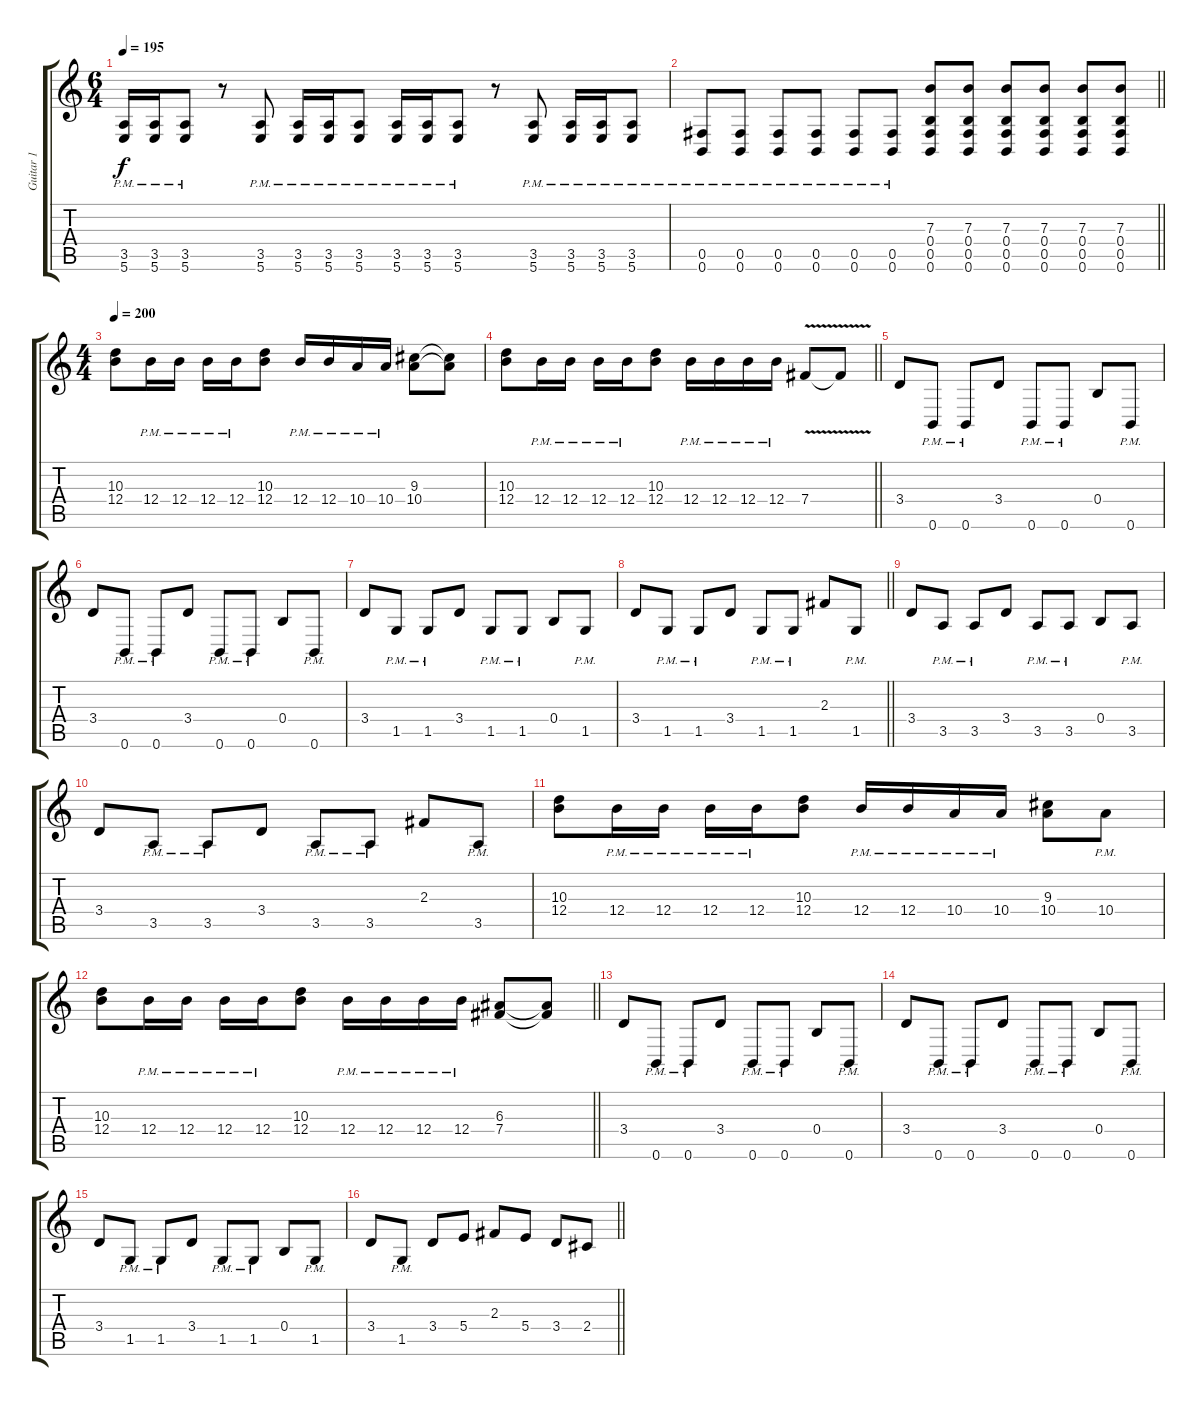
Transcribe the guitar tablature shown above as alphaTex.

\track ("Guitar 1" "Guitar 1") {instrument distortionguitar}
\staff {score tabs}
\tuning (Db4 Ab3 E3 B2 Gb2 B1) {hide}
\ts (6 4)
\tempo 195
\clef g2
\ks c
(3.5{pm} 5.6{pm}).16{dy f} (3.5{pm} 5.6{pm}).16 (3.5{pm} 5.6{pm}).8 r.8 (3.5{pm} 5.6{pm}).8 (3.5{pm} 5.6{pm}).16 (3.5{pm} 5.6{pm}).16 (3.5{pm} 5.6{pm}).8 (3.5{pm} 5.6{pm}).16 (3.5{pm} 5.6{pm}).16 (3.5{pm} 5.6{pm}).8 r.8 (3.5{pm} 5.6{pm}).8 (3.5{pm} 5.6{pm}).16 (3.5{pm} 5.6{pm}).16 (3.5{pm} 5.6{pm}).8 |
\barLineRight lightlight
(0.5{pm} 0.6{pm}).8 (0.5{pm} 0.6{pm}).8 (0.5{pm} 0.6{pm}).8 (0.5{pm} 0.6{pm}).8 (0.5{pm} 0.6{pm}).8 (0.5{pm} 0.6{pm}).8 (7.3 0.4 0.5 0.6).8 (7.3 0.4 0.5 0.6).8 (7.3 0.4 0.5 0.6).8 (7.3 0.4 0.5 0.6).8 (7.3 0.4 0.5 0.6).8 (7.3 0.4 0.5 0.6).8 |
\ts (4 4)
\tempo 200
(10.3 12.4).8 12.4{pm}.16 12.4{pm}.16 12.4{pm}.16 12.4{pm}.16 (10.3 12.4).8 12.4{pm}.16 12.4{pm}.16 10.4{pm}.16 10.4{pm}.16 (9.3 10.4).8 (9.3{t} 10.4{t}).8 |
\barLineRight lightlight
(10.3 12.4).8 12.4{pm}.16 12.4{pm}.16 12.4{pm}.16 12.4{pm}.16 (10.3 12.4).8 12.4{pm}.16 12.4{pm}.16 12.4{pm}.16 12.4{pm}.16 7.4{v}.8 7.4{t}.8 |
3.4.8 0.6{pm}.8 0.6{pm}.8 3.4.8 0.6{pm}.8 0.6{pm}.8 0.4.8 0.6{pm}.8 |
3.4.8 0.6{pm}.8 0.6{pm}.8 3.4.8 0.6{pm}.8 0.6{pm}.8 0.4.8 0.6{pm}.8 |
3.4.8 1.5{pm}.8 1.5{pm}.8 3.4.8 1.5{pm}.8 1.5{pm}.8 0.4.8 1.5{pm}.8 |
\barLineRight lightlight
3.4.8 1.5{pm}.8 1.5{pm}.8 3.4.8 1.5{pm}.8 1.5{pm}.8 2.3.8 1.5{pm}.8 |
3.4.8 3.5{pm}.8 3.5{pm}.8 3.4.8 3.5{pm}.8 3.5{pm}.8 0.4.8 3.5{pm}.8 |
3.4.8 3.5{pm}.8 3.5{pm}.8 3.4.8 3.5{pm}.8 3.5{pm}.8 2.3.8 3.5{pm}.8 |
(10.3 12.4).8 12.4{pm}.16 12.4{pm}.16 12.4{pm}.16 12.4{pm}.16 (10.3 12.4).8 12.4{pm}.16 12.4{pm}.16 10.4{pm}.16 10.4{pm}.16 (9.3 10.4).8 10.4{pm}.8 |
\barLineRight lightlight
(10.3 12.4).8 12.4{pm}.16 12.4{pm}.16 12.4{pm}.16 12.4{pm}.16 (10.3 12.4).8 12.4{pm}.16 12.4{pm}.16 12.4{pm}.16 12.4{pm}.16 (6.3 7.4).8 (6.3{t} 7.4{t}).8 |
3.4.8 0.6{pm}.8 0.6{pm}.8 3.4.8 0.6{pm}.8 0.6{pm}.8 0.4.8 0.6{pm}.8 |
3.4.8 0.6{pm}.8 0.6{pm}.8 3.4.8 0.6{pm}.8 0.6{pm}.8 0.4.8 0.6{pm}.8 |
3.4.8 1.5{pm}.8 1.5{pm}.8 3.4.8 1.5{pm}.8 1.5{pm}.8 0.4.8 1.5{pm}.8 |
\barLineRight lightlight
3.4.8 1.5{pm}.8 3.4.8 5.4.8 2.3.8 5.4.8 3.4.8 2.4.8
